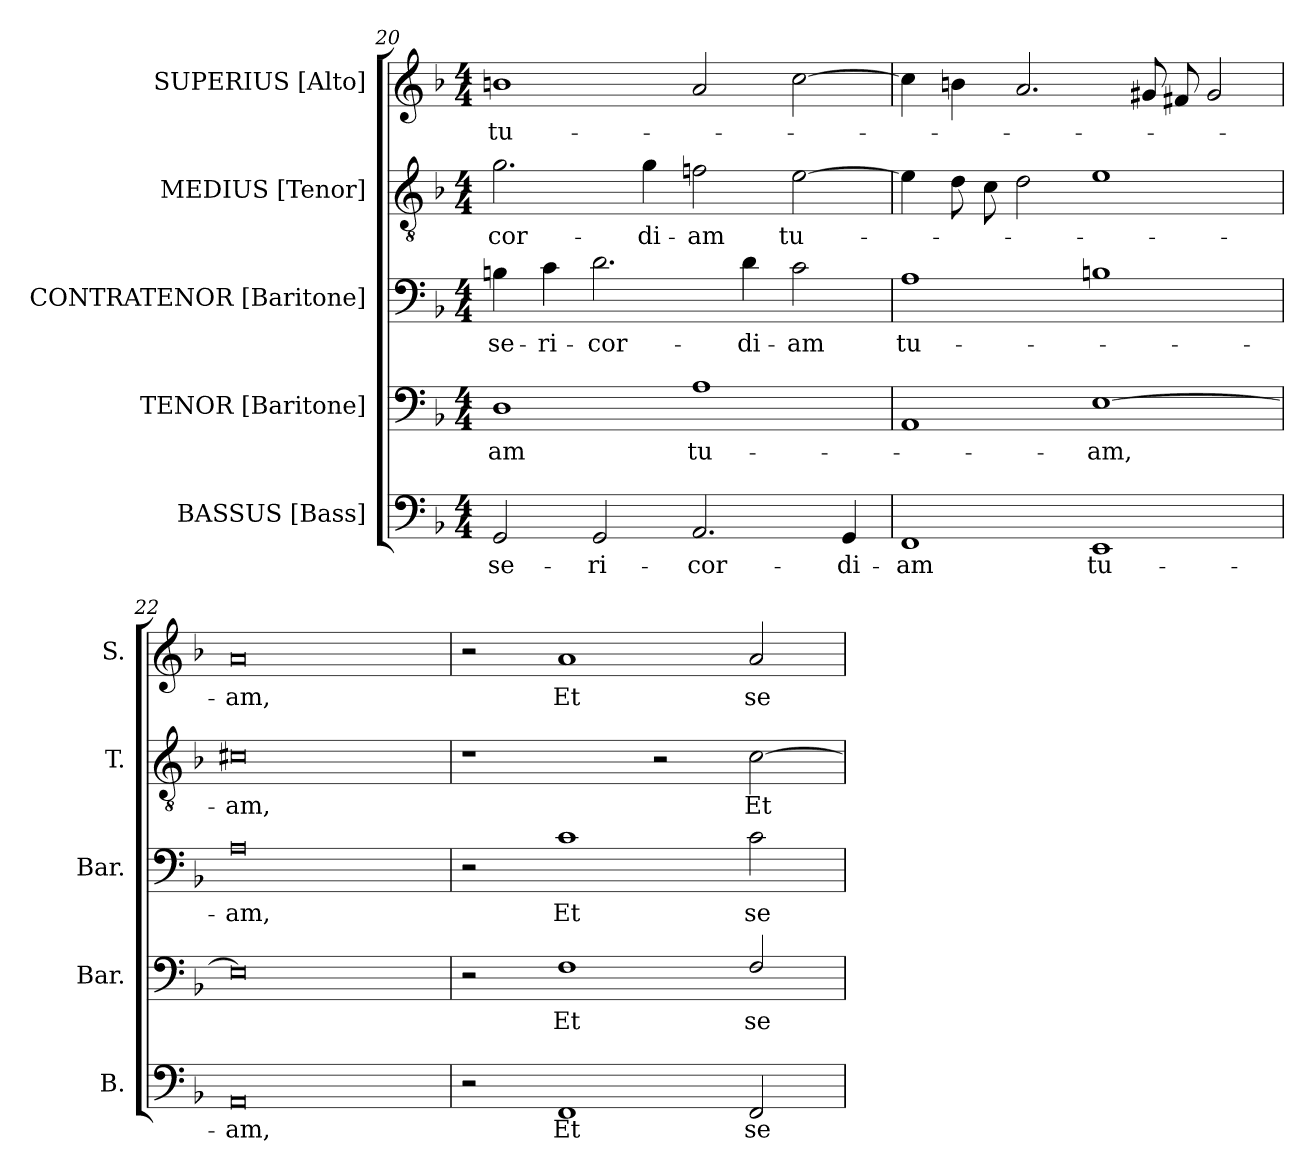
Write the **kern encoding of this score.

**kern	**text	**kern	**text	**kern	**text	**kern	**text	**kern	**text
*part5	*part5	*part4	*part4	*part3	*part3	*part2	*part2	*part1	*part1
*staff5	*staff5	*staff4	*staff4	*staff3	*staff3	*staff2	*staff2	*staff1	*staff1
*I"BASSUS [Bass]	*	*I"TENOR [Baritone]	*	*I"CONTRATENOR [Baritone]	*	*I"MEDIUS [Tenor]	*	*I"SUPERIUS [Alto]	*
*I'B.	*	*I'Bar.	*	*I'Bar.	*	*I'T.	*	*I'S.	*
*clefF4	*	*clefF4	*	*clefF4	*	*clefGv2	*	*clefG2	*
*	*	*	*	*	*	*ITrd7c12	*	*	*
*k[b-]	*	*k[b-]	*	*k[b-]	*	*k[b-]	*	*k[b-]	*
*F:	*	*F:	*	*F:	*	*F:	*	*F:	*
*M4/4	*	*M4/4	*	*M4/4	*	*M4/4	*	*M4/4	*
=20	=20	=20	=20	=20	=20	=20	=20	=20	=20
!	!LO:LY:b:color=#000000	!	!	!	!	!	!	!	!
!	!	!	!LO:LY:b:color=#000000	!	!	!	!	!	!
!	!	!	!	!	!LO:LY:b:color=#000000	!	!	!	!
!	!	!	!	!	!	!	!LO:LY:b:color=#000000	!	!
!	!	!	!	!	!	!	!	!	!LO:LY:b:color=#000000
2GGi/	-se-	1Di	-am	4Bni\	-se-	2.Gi\	-cor-	1bni	tu-
!	!	!	!	!	!LO:LY:b:color=#000000	!	!	!	!
.	.	.	.	4ci\	-ri-	.	.	.	.
!	!LO:LY:b:color=#000000	!	!	!	!	!	!	!	!
!	!	!	!	!	!LO:LY:b:color=#000000	!	!	!	!
2GGi/	-ri-	.	.	2.di\	-cor-	.	.	.	.
!	!	!	!	!	!	!	!LO:LY:b:color=#000000	!	!
.	.	.	.	.	.	4Gi\	-di-	.	.
!	!LO:LY:b:color=#000000	!	!	!	!	!	!	!	!
!	!	!	!LO:LY:b:color=#000000	!	!	!	!	!	!
!	!	!	!	!	!	!	!LO:LY:b:color=#000000	!	!
2.AAi/	-cor-	1Ai	tu-	.	.	2Fni\	-am	2ai/	.
!	!	!	!	!	!LO:LY:b:color=#000000	!	!	!	!
.	.	.	.	4di\	-di-	.	.	.	.
!	!	!	!	!	!LO:LY:b:color=#000000	!	!	!	!
!	!	!	!	!	!	!	!LO:LY:b:color=#000000	!	!
.	.	.	.	2ci\	-am	[2Ei\	tu-	[2cci\	.
!	!LO:LY:b:color=#000000	!	!	!	!	!	!	!	!
4GGi/	-di-	.	.	.	.	.	.	.	.
!!LO:LB:g=z
=21	=21	=21	=21	=21	=21	=21	=21	=21	=21
!	!LO:LY:b:color=#000000	!	!	!	!	!	!	!	!
!	!	!	!	!	!LO:LY:b:color=#000000	!	!	!	!
1FFi	-am	1AAi	.	1Ai	tu-	4Ei\]	.	4cci\]	.
.	.	.	.	.	.	8Di\	.	4bni\	.
.	.	.	.	.	.	8Ci\	.	.	.
.	.	.	.	.	.	2Di\	.	2.ai/	.
!	!LO:LY:b:color=#000000	!	!	!	!	!	!	!	!
!	!	!	!LO:LY:b:color=#000000	!	!	!	!	!	!
1EEi	tu-	[1Ei	-am,	1Bni	.	1Ei	.	.	.
.	.	.	.	.	.	.	.	8g#Xi/	.
.	.	.	.	.	.	.	.	8f#Xi/	.
.	.	.	.	.	.	.	.	2g#i/	.
=22	=22	=22	=22	=22	=22	=22	=22	=22	=22
!	!LO:LY:b:color=#000000	!	!	!	!	!	!	!	!
!	!	!	!	!	!LO:LY:b:color=#000000	!	!	!	!
!	!	!	!	!	!	!	!LO:LY:b:color=#000000	!	!
!	!	!	!	!	!	!	!	!	!LO:LY:b:color=#000000
0AAi	-am,	0Ei]	.	0Ai	-am,	0C#Xi	-am,	0ai	-am,
=23	=23	=23	=23	=23	=23	=23	=23	=23	=23
2r	.	2r	.	2r	.	1r	.	2r	.
!	!LO:LY:b:color=#000000	!	!	!	!	!	!	!	!
!	!	!	!LO:LY:b:color=#000000	!	!	!	!	!	!
!	!	!	!	!	!LO:LY:b:color=#000000	!	!	!	!
!	!	!	!	!	!	!	!	!	!LO:LY:b:color=#000000
1FFi	Et	1Fi	Et	1ci	Et	.	.	1ai	Et
.	.	.	.	.	.	2r	.	.	.
!	!LO:LY:b:color=#000000	!	!	!	!	!	!	!	!
!	!	!	!LO:LY:b:color=#000000	!	!	!	!	!	!
!	!	!	!	!	!LO:LY:b:color=#000000	!	!	!	!
!	!	!	!	!	!	!	!LO:LY:b:color=#000000	!	!
!	!	!	!	!	!	!	!	!	!LO:LY:b:color=#000000
2FFi/	se-	2Fi/	se-	2ci\	se-	[2Ci\	Et	2ai/	se-
=	=	=	=	=	=	=	=	=	=
*-	*-	*-	*-	*-	*-	*-	*-	*-	*-
